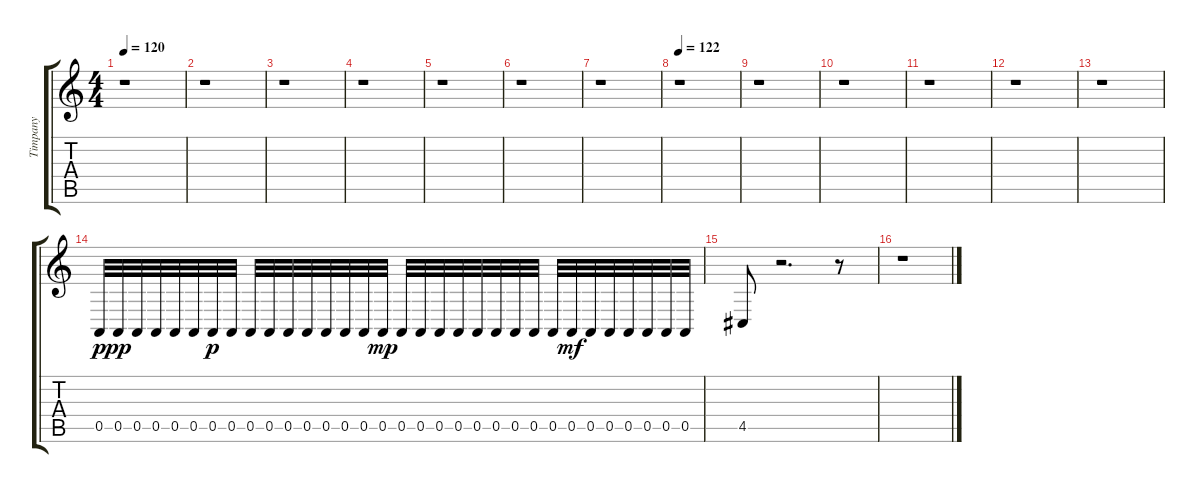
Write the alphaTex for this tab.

\track ("Timpany" "Timpany") {instrument timpani}
\staff {score tabs}
\tuning (E4 B3 G3 D3 A2 E2) {hide}
\ts (4 4)
\tempo 120
\clef g2
\ks c
r.1{dy p} |
r.1 |
r.1 |
r.1 |
r.1 |
r.1 |
r.1 |
\tempo 122
r.1 |
r.1 |
r.1 |
r.1 |
r.1 |
r.1 |
0.5.32 0.5.32{dy pp} 0.5.32 0.5.32 0.5.32 0.5.32 0.5.32{dy p} 0.5.32 0.5.32 0.5.32 0.5.32 0.5.32 0.5.32 0.5.32 0.5.32 0.5.32{dy mp} 0.5.32 0.5.32 0.5.32 0.5.32 0.5.32 0.5.32 0.5.32 0.5.32 0.5.32 0.5.32{dy mf} 0.5.32 0.5.32 0.5.32 0.5.32 0.5.32 0.5.32 |
4.5.8 r.2{d} r.8 |
r.1
